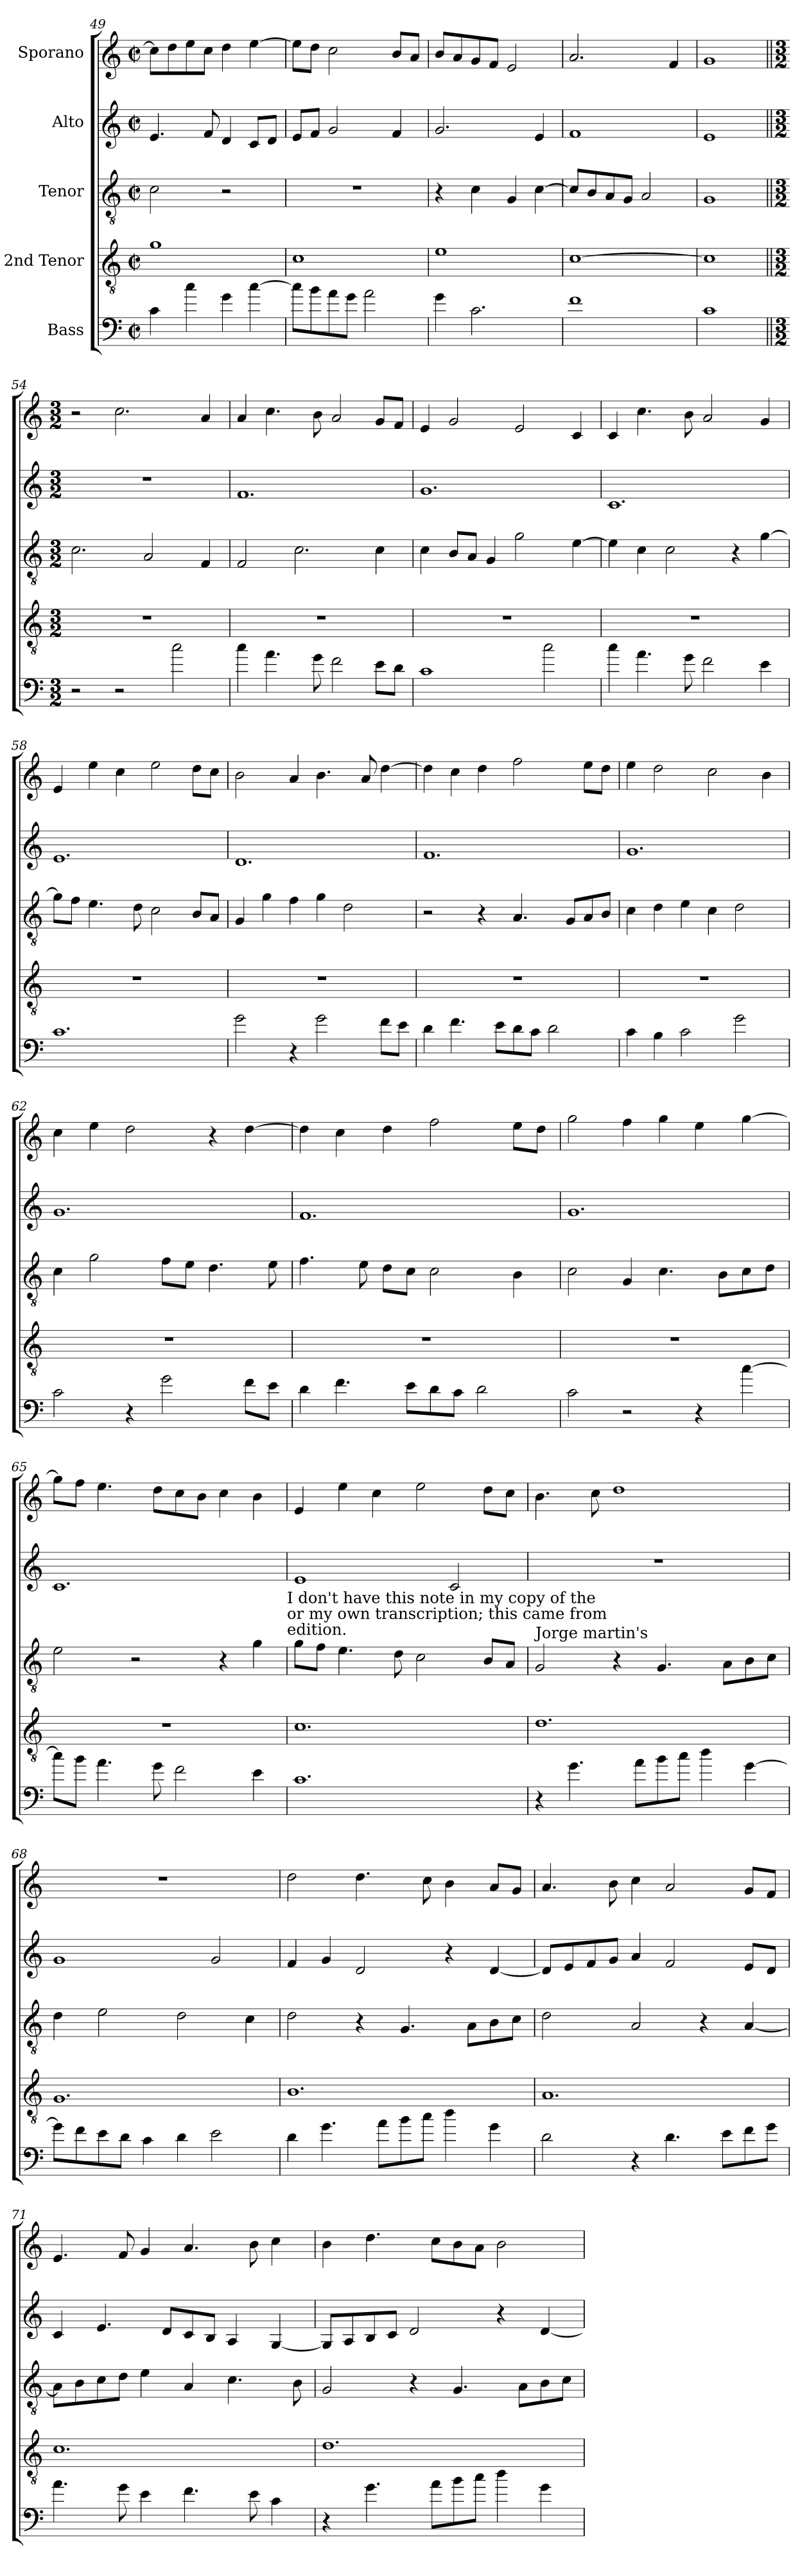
**kern	**kern	**kern	**kern	**kern
*part5	*part4	*part3	*part2	*part1
*staff5	*staff4	*staff3	*staff2	*staff1
*I"Bass	*I"2nd Tenor	*I"Tenor	*I"Alto	*I"Sporano
*clefF4	*clefGv2	*clefGv2	*clefG2	*clefG2
*ITrd7c12	*	*	*	*
*k[]	*k[]	*k[]	*k[]	*k[]
*C:	*C:	*C:	*C:	*C:
*M2/2	*M2/2	*M2/2	*M2/2	*M2/2
*met(c|)	*met(c|)	*met(c|)	*met(c|)	*met(c|)
=49	=49	=49	=49	=49
4C\	1g	2c\	4.e/	8cc\L]
.	.	.	.	8dd\
4c\	.	.	.	8ee\
.	.	.	8f/	8cc\J
4G\	.	2r	4d/	4dd\
[>4c\	.	.	8c/L	[>4ee\
.	.	.	8d/J	.
=50	=50	=50	=50	=50
8c\L]	1c	1r	8e/L	8ee\L]
8B\	.	.	8f/J	8dd\J
8A\	.	.	2g/	2cc\
8G\J	.	.	.	.
2A\	.	.	.	.
.	.	.	4f/	8b/L
.	.	.	.	8a/J
=51	=51	=51	=51	=51
4G\	1e	4r	2.g/	8b/L
.	.	.	.	8a/
2.C\	.	4c\	.	8g/
.	.	.	.	8f/J
.	.	4G/	.	2e/
.	.	[>4c\	4e/	.
!!LO:PB:g=z
=52	=52	=52	=52	=52
1F	[>1c	8c/L]	1f	2.a/
.	.	8B/	.	.
.	.	8A/	.	.
.	.	8G/J	.	.
.	.	2A/	.	.
.	.	.	.	4f/
=53	=53	=53	=53	=53
1C	1c]	1G	1e	1g
=54||	=54||	=54||	=54||	=54||
*M3/2	*M3/2	*M3/2	*M3/2	*M3/2
!	!LO:N:vis=1	!	!LO:N:vis=1	!
2r	1.r	2.c\	1.r	2r
2r	.	.	.	2.cc\
.	.	2A/	.	.
2c\	.	.	.	.
.	.	4F/	.	4a/
=55	=55	=55	=55	=55
!	!LO:N:vis=1	!	!	!
4c\	1.r	2F/	1.f	4a/
4.A\	.	.	.	4.cc\
.	.	2.c\	.	.
8G\	.	.	.	8b\
2F\	.	.	.	2a/
8E\L	.	4c\	.	8g/L
8D\J	.	.	.	8f/J
=56	=56	=56	=56	=56
!	!LO:N:vis=1	!	!	!
1C	1.r	4c\	1.g	4e/
.	.	8B/L	.	2g/
.	.	8A/J	.	.
.	.	4G/	.	.
.	.	2g\	.	2e/
2c\	.	.	.	.
.	.	[<4e\	.	4c/
!!LO:LB:g=z
=57	=57	=57	=57	=57
!	!LO:N:vis=1	!	!	!
4c\	1.r	4e\]	1.c	4c/
4.A\	.	4c\	.	4.cc\
.	.	2c\	.	.
8G\	.	.	.	8b\
2F\	.	.	.	2a/
.	.	4r	.	.
4E\	.	[>4g\	.	4g/
=58	=58	=58	=58	=58
!	!LO:N:vis=1	!	!	!
1.C	1.r	8g\L]	1.e	4e/
.	.	8f\J	.	.
.	.	4.e\	.	4ee\
.	.	.	.	4cc\
.	.	8d\	.	.
.	.	2c\	.	2ee\
.	.	8B/L	.	8dd\L
.	.	8A/J	.	8cc\J
=59	=59	=59	=59	=59
!	!LO:N:vis=1	!	!	!
2G\	1.r	4G/	1.d	2b\
.	.	4g\	.	.
4r	.	4f\	.	4a/
2G\	.	4g\	.	4.b\
.	.	2d\	.	.
.	.	.	.	8a/
8F\L	.	.	.	[>4dd\
8E\J	.	.	.	.
=60	=60	=60	=60	=60
!	!LO:N:vis=1	!	!	!
4D\	1.r	2r	1.f	4dd\]
4.F\	.	.	.	4cc\
.	.	4r	.	4dd\
8E\L	.	.	.	.
8D\	.	4.A/	.	2ff\
8C\J	.	.	.	.
2D\	.	.	.	.
.	.	8G/L	.	.
.	.	8A/	.	8ee\L
.	.	8B/J	.	8dd\J
!!LO:PB:g=z
=61	=61	=61	=61	=61
!	!LO:N:vis=1	!	!	!
4C\	1.r	4c\	1.g	4ee\
4BB\	.	4d\	.	2dd\
2C\	.	4e\	.	.
.	.	4c\	.	2cc\
2G\	.	2d\	.	.
.	.	.	.	4b\
=62	=62	=62	=62	=62
!	!LO:N:vis=1	!	!	!
2C\	1.r	4c\	1.g	4cc\
.	.	2g\	.	4ee\
4r	.	.	.	2dd\
2G\	.	8f\L	.	.
.	.	8e\J	.	.
.	.	4.d\	.	4r
8F\L	.	.	.	[>4dd\
8E\J	.	8e\	.	.
=63	=63	=63	=63	=63
!	!LO:N:vis=1	!	!	!
4D\	1.r	4.f\	1.f	4dd\]
4.F\	.	.	.	4cc\
.	.	8e\	.	.
.	.	8d\L	.	4dd\
8E\L	.	8c\J	.	.
8D\	.	2c\	.	2ff\
8C\J	.	.	.	.
2D\	.	.	.	.
.	.	4B\	.	8ee\L
.	.	.	.	8dd\J
=64	=64	=64	=64	=64
!	!LO:N:vis=1	!	!	!
2C\	1.r	2c\	1.g	2gg\
2r	.	4G/	.	4ff\
.	.	4.c\	.	4gg\
4r	.	.	.	4ee\
.	.	8B\L	.	.
[<4c\	.	8c\	.	[<4gg\
.	.	8d\J	.	.
!!LO:LB:g=z
=65	=65	=65	=65	=65
!	!LO:N:vis=1	!	!	!
8c\L]	1.r	2e\	1.c	8gg\L]
8B\J	.	.	.	8ff\J
4.A\	.	.	.	4.ee\
.	.	2r	.	.
8G\	.	.	.	8dd\L
2F\	.	.	.	8cc\
.	.	.	.	8b\J
.	.	4r	.	4cc\
4E\	.	4g\	.	4b\
!	!	!	!LO:TX:b:t=I don't have this note in my copy of the	!
!	!	!	!LO:TX:b:t=or my own transcription; this came from	!
!	!	!LO:TX:a:t=edition.	!	!
=66	=66	=66	=66	=66
1.C	1.c	8g\L	1e	4e/
.	.	8f\J	.	.
.	.	4.e\	.	4ee\
.	.	.	.	4cc\
.	.	8d\	.	.
.	.	2c\	.	2ee\
.	.	.	2c/	.
.	.	8B/L	.	8dd\L
.	.	8A/J	.	8cc\J
=67	=67	=67	=67	=67
!	!	!LO:TX:a:t=Jorge martin's	!	!
!	!	!	!LO:N:vis=1	!
4r	1.d	2G/	1.r	4.b\
4.G\	.	.	.	.
.	.	.	.	8cc\
.	.	4r	.	1dd
8A\L	.	.	.	.
8B\	.	4.G/	.	.
8c\J	.	.	.	.
4d\	.	.	.	.
.	.	8A\L	.	.
[>4G\	.	8B\	.	.
.	.	8c\J	.	.
!!LO:PB:g=z
=68	=68	=68	=68	=68
!	!	!	!	!LO:N:vis=1
8G\L]	1.G	4d\	1g	1.r
8F\	.	.	.	.
8E\	.	2e\	.	.
8D\J	.	.	.	.
4C\	.	.	.	.
4D\	.	2d\	.	.
2E\	.	.	2g/	.
.	.	4c\	.	.
=69	=69	=69	=69	=69
4D\	1.B	2d\	4f/	2dd\
4.G\	.	.	4g/	.
.	.	4r	2d/	4.dd\
8A\L	.	.	.	.
8B\	.	4.G/	.	.
8c\J	.	.	.	8cc\
4d\	.	.	4r	4b\
.	.	8A\L	.	.
4G\	.	8B\	[<4d/	8a/L
.	.	8c\J	.	8g/J
=70	=70	=70	=70	=70
2D\	1.A	2d\	8d/L]	4.a/
.	.	.	8e/	.
.	.	.	8f/	.
.	.	.	8g/J	8b\
4r	.	2A/	4a/	4cc\
4.D\	.	.	2f/	2a/
.	.	4r	.	.
8E\L	.	.	.	.
8F\	.	[<4A/	8e/L	8g/L
8G\J	.	.	8d/J	8f/J
!!LO:LB:g=z
=71	=71	=71	=71	=71
4.A\	1.c	8A\L]	4c/	4.e/
.	.	8B\	.	.
.	.	8c\	4.e/	.
8G\	.	8d\J	.	8f/
4E\	.	4e\	.	4g/
.	.	.	8d/L	.
4.F\	.	4A/	8c/	4.a/
.	.	.	8B/J	.
.	.	4.c\	4A/	.
8E\	.	.	.	8b\
4C\	.	.	[<4G/	4cc\
.	.	8B\	.	.
=72	=72	=72	=72	=72
4r	1.d	2G/	8G/L]	4b\
.	.	.	8A/	.
4.G\	.	.	8B/	4.dd\
.	.	.	8c/J	.
.	.	4r	2d/	.
8A\L	.	.	.	8cc\L
8B\	.	4.G/	.	8b\
8c\J	.	.	.	8a\J
4d\	.	.	4r	2b\
.	.	8A\L	.	.
4G\	.	8B\	[<4d/	.
.	.	8c\J	.	.
=	=	=	=	=
*-	*-	*-	*-	*-
